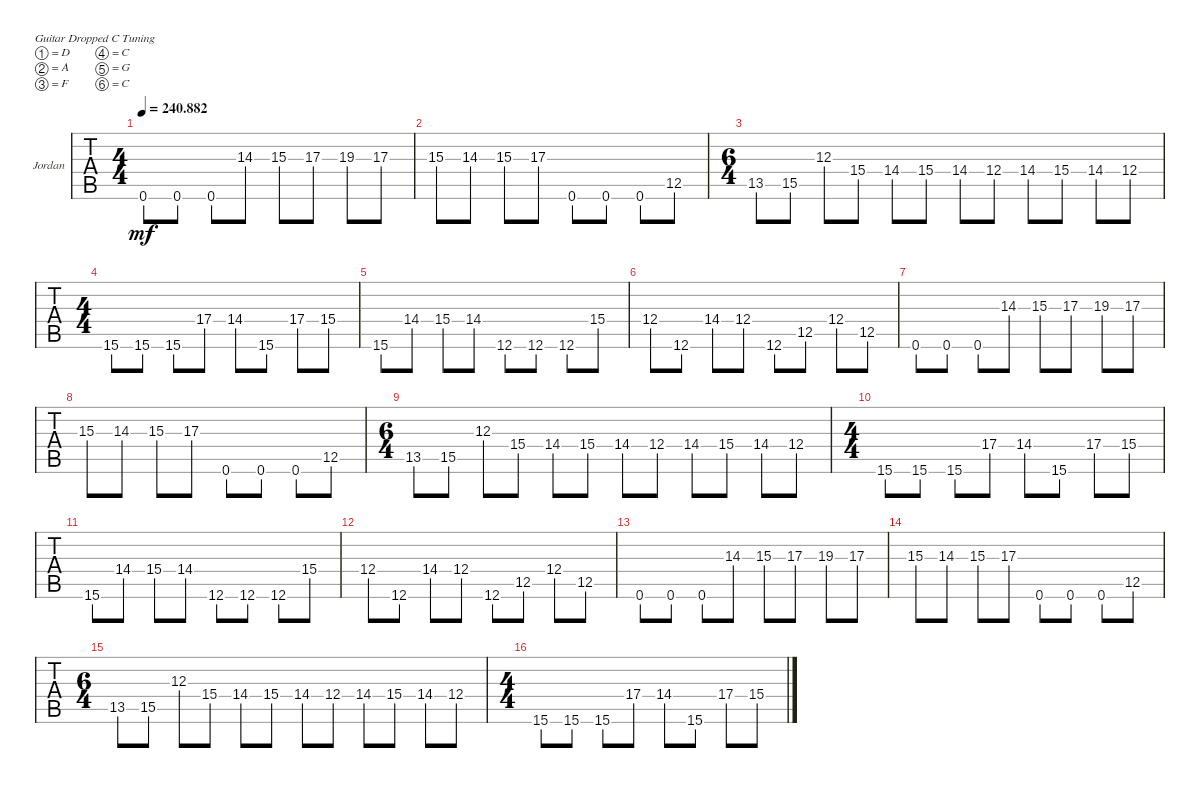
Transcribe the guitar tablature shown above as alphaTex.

\bracketExtendMode groupsimilarinstruments
\firstSystemTrackNameOrientation horizontal
\otherSystemsTrackNameOrientation horizontal
\track ("Jid-Lee" "Jordan") {instrument overdrivenguitar}
\staff {tabs}
\tuning (D4 A3 F3 C3 G2 C2)
\ts (4 4)
\tempo
240.882
\accidentals auto
\clef g2
\ottava regular
\simile none
\ks c
0.6.8{dy mf} 0.6.8 0.6.8 14.3.8 15.3.8 17.3.8 19.3.8 17.3.8 |
15.3.8 14.3.8 15.3.8 17.3.8 0.6.8 0.6.8 0.6.8 12.5.8 |
\ts (6 4)
13.5.8 15.5.8 12.3.8 15.4.8 14.4.8 15.4.8 14.4.8 12.4.8 14.4.8 15.4.8 14.4.8 12.4.8 |
\ts (4 4)
15.6.8 15.6.8 15.6.8 17.4.8 14.4.8 15.6.8 17.4.8 15.4.8 |
15.6.8 14.4.8 15.4.8 14.4.8 12.6.8 12.6.8 12.6.8 15.4.8 |
12.4.8 12.6.8 14.4.8 12.4.8 12.6.8 12.5.8 12.4.8 12.5.8 |
0.6.8 0.6.8 0.6.8 14.3.8 15.3.8 17.3.8 19.3.8 17.3.8 |
15.3.8 14.3.8 15.3.8 17.3.8 0.6.8 0.6.8 0.6.8 12.5.8 |
\ts (6 4)
13.5.8 15.5.8 12.3.8 15.4.8 14.4.8 15.4.8 14.4.8 12.4.8 14.4.8 15.4.8 14.4.8 12.4.8 |
\ts (4 4)
15.6.8 15.6.8 15.6.8 17.4.8 14.4.8 15.6.8 17.4.8 15.4.8 |
15.6.8 14.4.8 15.4.8 14.4.8 12.6.8 12.6.8 12.6.8 15.4.8 |
12.4.8 12.6.8 14.4.8 12.4.8 12.6.8 12.5.8 12.4.8 12.5.8 |
0.6.8 0.6.8 0.6.8 14.3.8 15.3.8 17.3.8 19.3.8 17.3.8 |
15.3.8 14.3.8 15.3.8 17.3.8 0.6.8 0.6.8 0.6.8 12.5.8 |
\ts (6 4)
13.5.8 15.5.8 12.3.8 15.4.8 14.4.8 15.4.8 14.4.8 12.4.8 14.4.8 15.4.8 14.4.8 12.4.8 |
\ts (4 4)
15.6.8 15.6.8 15.6.8 17.4.8 14.4.8 15.6.8 17.4.8 15.4.8
